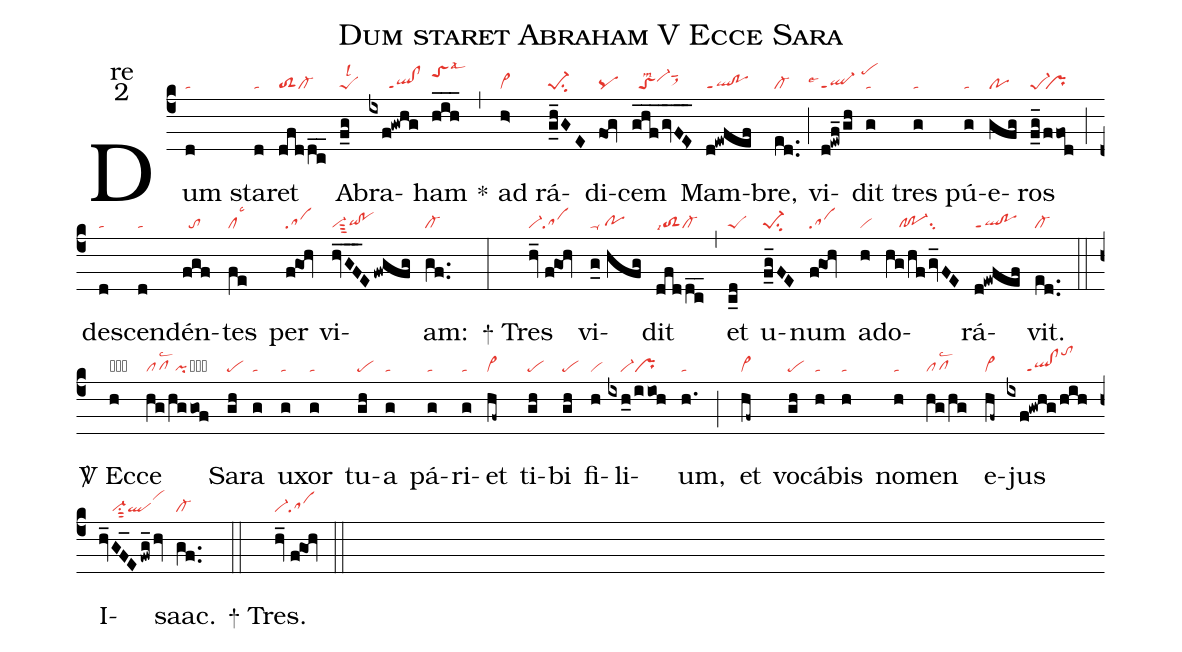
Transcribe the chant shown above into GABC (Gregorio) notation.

name:Dum staret Abraham V Ecce Sara;
office-part:re;
mode:2;
nabc-lines:1;
%%
(c4) Dum(d|ta) sta(d|ta)ret(dfddc__|toS2cl-) A(f_g|peSlsl2)bra(ixf!gwhg/|//////ql!clppt1)ham(hih___|toShklsal3) <sp>*</sp>(,) ad(h>|vi>) rá(g_h_GE|pe-1su2)di(fog|pq)cem(ghf___/gvFE>___|//toSlsm2vi-hisut1sux1) Mam(d!ewfef|ql!poppt1)bre,(ed..|cl-) (;) vi(d!ewf_/gh|````ql-ppt1lse4/pehl)dit(g|ta) tres(g|ta) pú(g|ta)e(gfg|po)ros(f_g_/ffod|pe-1``pr) (;) des(d|ta)cen(d|ta)dén(fgf|//to)tes(fe|cllsc3) per(f@goh|sa) vi(hvGF___E/fwgfg|vi-sut3qihg!pohg)am:(gf..|cl-) (:)
<sp>+</sp> Tres(hv_//f@goh|vi-sa) vi(g_0//hfg|ta-/pohg)dit(dfddc__|toS2lsi7cl-) (,) et(c_d|peS) u(f_g_FE|pe-1su2)num(f@goh|sa) a(h|vi)do(hg/hf/gv_FE|////cl!po-1su2)rá(d!ewfef|ql!poppt1)vit.(ed..|cl-) (::)

<sp>V/</sp> Ec(h|obta)ce(hg/hggof|pflsc2picb) Sa(gh|pe)ra(g|ta) u(g|ta)xor(g|ta) tu(gh|pe)a(g|ta) pá(g|ta)ri(g|ta)et(hf~|vi>) ti(gh|pe)bi(gh|pe) fi(h|vi)li(ixh_0/iioh|////vi-pr)um,(h.|ta) (;) et(hf~|vi>) vo(gh|pe)cá(h|ta)bis(h|ta) no(h|ta)men(hg/hg|pflsc2) e(hf~|vi>)jus(ixf!gwhg/hih|//////ql!clppt1tohm) I(hv_GF_E/fwg_/hv|////vi-su1sut2qlvihk)saac.(gf..|cl-) (::)

<sp>+</sp> Tres.(hv_//f@goh|vi-sa) (::)
